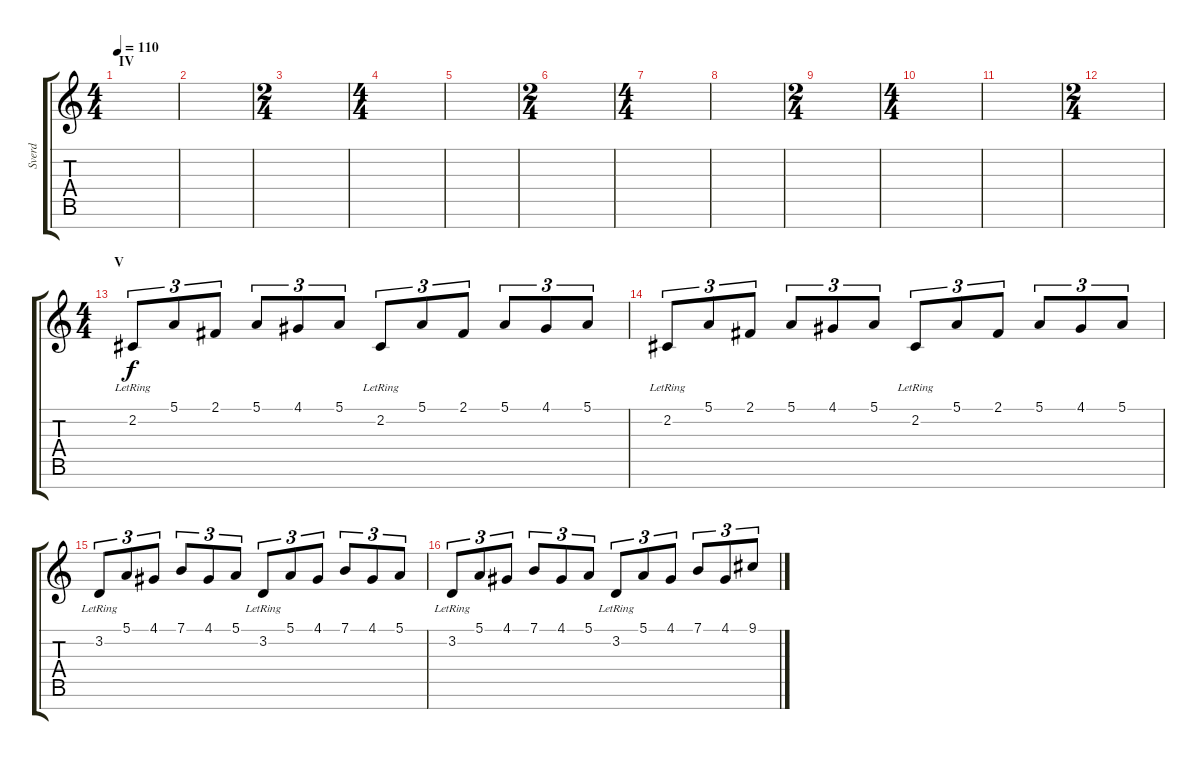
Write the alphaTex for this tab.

\track ("Sverd" "Sverd") {instrument electricgrandpiano}
\staff {score tabs}
\tuning (E4 B3 G3 D3 A2 E2 B1) {hide}
\ts (4 4)
\section ("" "IV")
\tempo 110
\clef g2
\ks c
|
|
\ts (2 4)
|
\ts (4 4)
|
|
\ts (2 4)
|
\ts (4 4)
|
|
\ts (2 4)
|
\ts (4 4)
|
|
\ts (2 4)
|
\ts (4 4)
\section ("" "V")
2.2{lr}.8{tu (3 2)} 5.1.8{tu (3 2)} 2.1.8{tu (3 2)} 5.1.8{tu (3 2)} 4.1.8{tu (3 2)} 5.1.8{tu (3 2)} 2.2{lr}.8{tu (3 2)} 5.1.8{tu (3 2)} 2.1.8{tu (3 2)} 5.1.8{tu (3 2)} 4.1.8{tu (3 2)} 5.1.8{tu (3 2)} |
2.2{lr}.8{tu (3 2)} 5.1.8{tu (3 2)} 2.1.8{tu (3 2)} 5.1.8{tu (3 2)} 4.1.8{tu (3 2)} 5.1.8{tu (3 2)} 2.2{lr}.8{tu (3 2)} 5.1.8{tu (3 2)} 2.1.8{tu (3 2)} 5.1.8{tu (3 2)} 4.1.8{tu (3 2)} 5.1.8{tu (3 2)} |
3.2{lr}.8{tu (3 2)} 5.1.8{tu (3 2)} 4.1.8{tu (3 2)} 7.1.8{tu (3 2)} 4.1.8{tu (3 2)} 5.1.8{tu (3 2)} 3.2{lr}.8{tu (3 2)} 5.1.8{tu (3 2)} 4.1.8{tu (3 2)} 7.1.8{tu (3 2)} 4.1.8{tu (3 2)} 5.1.8{tu (3 2)} |
3.2{lr}.8{tu (3 2)} 5.1.8{tu (3 2)} 4.1.8{tu (3 2)} 7.1.8{tu (3 2)} 4.1.8{tu (3 2)} 5.1.8{tu (3 2)} 3.2{lr}.8{tu (3 2)} 5.1.8{tu (3 2)} 4.1.8{tu (3 2)} 7.1.8{tu (3 2)} 4.1.8{tu (3 2)} 9.1.8{tu (3 2)}
